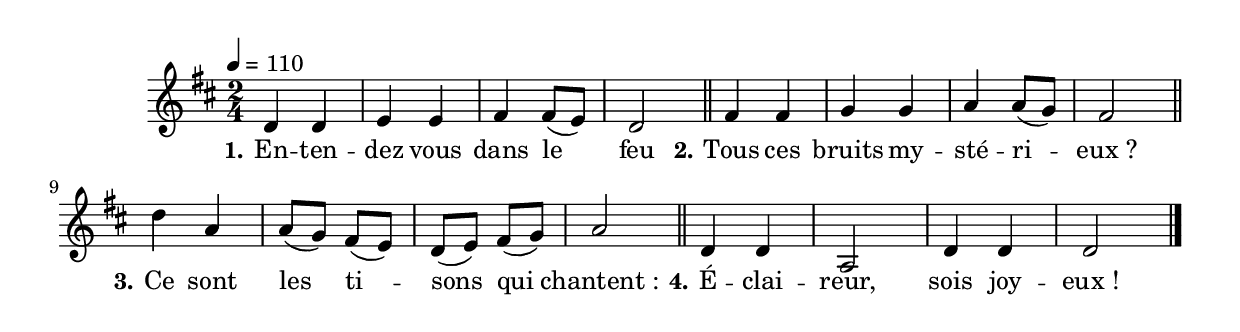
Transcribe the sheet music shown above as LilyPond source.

\version "2.16"
\language "français"

\header {
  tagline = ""
  composer = ""
}

MetriqueArmure = {
  \tempo 4=110
  \time 2/4
  \key do \major
}

italique = { \override Score . LyricText #'font-shape = #'italic }

roman = { \override Score . LyricText #'font-shape = #'roman }

MusiqueI = \relative do' {
  do4 do
  re4 re
  mi4 mi8[( re])
  do2
}

MusiqueII = \relative do' {
  mi4 mi
  fa4 fa
  sol4 sol8[( fa])
  mi2
}

MusiqueIII = \relative do'' {
  do4 sol
  sol8[( fa]) mi[( re])
  do8[( re]) mi[( fa])
  sol2
}

MusiqueIV = \relative do' {
  do4 do
  sol2
  do4 do
  do2
  \bar "|."
}

ParolesI = \lyricmode {
  \set stanza = "1." En -- ten -- dez vous dans le feu
}

ParolesII = \lyricmode {
  \set stanza = "2." Tous ces bruits my -- sté -- ri -- eux_?
}

ParolesIII = \lyricmode {
  \set stanza = "3." Ce sont les ti -- sons qui chantent_:
}

ParolesIV = \lyricmode {
  \set stanza = "4." É -- clai -- reur, sois joy -- eux_!
}

\score{\transpose do re
  \new ChoirStaff
  <<
    \new Staff <<
      \set Staff.midiInstrument = "flute"
      \set Staff.autoBeaming = ##f
      \new Voice = "I" {
        \override Score.PaperColumn #'keep-inside-line = ##t
        \MetriqueArmure
        \MusiqueI \bar "||"
        \MusiqueII \bar "||"
        \MusiqueIII \bar "||"
        \MusiqueIV
      }
    >>
    \new Lyrics \lyricsto I {
      \ParolesI
      \ParolesII
      \ParolesIII
      \ParolesIV
    }
  >>
  \layout{}
}

\score{\transpose do re
  \new ChoirStaff
  <<
    \new Staff <<
      \set Staff.midiInstrument = "flute"
      \set Staff.autoBeaming = ##f
      \new Voice = "I" {
        \override Score.PaperColumn #'keep-inside-line = ##t
        \MetriqueArmure
        \MusiqueI \MusiqueII \MusiqueIII \MusiqueIV
        \MusiqueI \MusiqueII \MusiqueIII \MusiqueIV
      }
    >>
    \new Lyrics \lyricsto I {
      \ParolesI \ParolesII \ParolesIII \ParolesIV
      \ParolesI \ParolesII \ParolesIII \ParolesIV
    }
    \new Staff <<
      \set Staff.midiInstrument = "flute"
      \set Staff.autoBeaming = ##f
      \new Voice = "II" {
        \override Score.PaperColumn #'keep-inside-line = ##t
        \MetriqueArmure
        s4*32 s4*8
        \MusiqueI \MusiqueII \MusiqueIII
      }
    >>
    \new Lyrics \lyricsto II {
      \ParolesI \ParolesII \ParolesIII
    }
    \new Staff <<
      \set Staff.midiInstrument = "flute"
      \set Staff.autoBeaming = ##f
      \new Voice = "III" {
        \override Score.PaperColumn #'keep-inside-line = ##t
        \MetriqueArmure
        s4*32 s4*16
        \MusiqueI \MusiqueII
      }
    >>
    \new Lyrics \lyricsto III {
      \ParolesI \ParolesII
    }
    \new Staff <<
      \set Staff.midiInstrument = "flute"
      \set Staff.autoBeaming = ##f
      \new Voice = "IV" {
        \override Score.PaperColumn #'keep-inside-line = ##t
        \MetriqueArmure
        s4*32 s4*24
        \MusiqueI
      }
    >>
    \new Lyrics \lyricsto IV {
      \ParolesI
    }
  >>
  \midi{}
}
